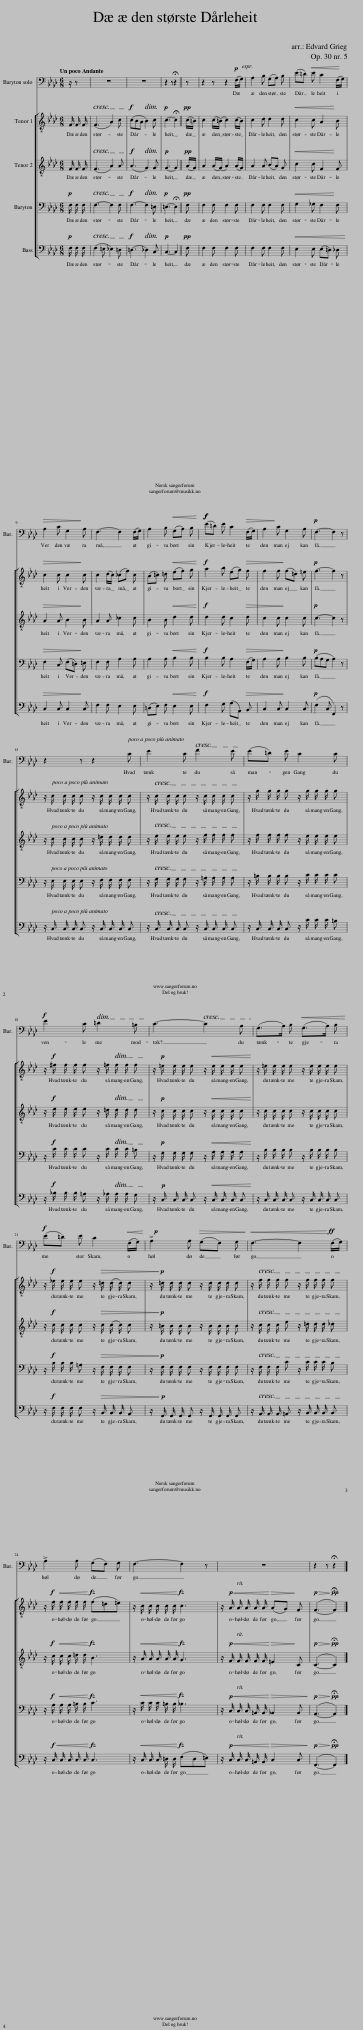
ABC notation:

X:1
%%score 1 [ 2 3 4 5 ]
L:1/8
Q:1/4=72
M:6/8
I:linebreak $
K:Ab
V:1 bass
V:2 treble-8
V:3 treble-8
V:4 bass
V:5 bass
V:1
 z/ z | z6 | z6 | z2 z !fermata!z2 || z | %5
 z2 z z2!p! (F,/G,/) | A,2 B, (G,A,) B, | (E=D)!<(! E C2 (F,/!<)!G,/) |$!>(! A,2 C G,2!>)! A, | F,3- F,2 (F,/G,/) | %10
 A,2 B,!<(! (G,A,) B,!<)! |!f!!f! (E=D) E C2!>(! (F,/G,/) | A,2!>)! C G,2 A, |!p! F,3- F,2 z |$ z2 z z2 C | %15
 E2 C F2 E | (E=D) E C2 C |$!f! E2 C =D2 =B, | C3- C2 A, | (G,>A,) B,!<(! (G,>A,) B,!<)! |$ %20
!f! (E=D) E C2!<(! (F,/G,/)!<)! | !>!A,2 A,!>(! (G,F,) G,!>)!!p! |!<(! F,3- F,2!<)!!ff! (F,/G,/) |$ !>!A,2 A, (G,F,) G, | F,3- F,2 z | %25
 z6 | z2 z !fermata!z2 |] %27
V:2
 F/ F/ F/ | (F3 A2) c |!f! (cBA B2) c |!p! c3- !fermata!c2 ||!pp! (c/=B/) | %5
 c2 (c/(=B/) c2) (c/B/) | c2 d d2 d |!<(! c2 c A2!<)! B |$!>(! c2 c c2!>)! c | c2 (d/c/) (_cf) c | %10
 (B=c) =d!<(! (ef) g!<)! |!f! a2 b (eg)!>(! f | f2 f!>)! (f=d) =e |!p! f3- f2 z |$ z/ c/ c/ c/ c z/ c/ c/ c/ c | %15
 z/ c/ c/ c/ c z/ c/ c/ c/ c | z/ g/ g/ g/ g z/ g/ g/ g/ g |$ z/!f! ^f/ f/ f/ f z/ =f/ f/ f/ f | z/!p! =e/ e/ e/ e z/!<(! e/ e/ e/ e!<)! | z/ =e/ e/ e/ e z/ e/ e/ e/ e |$ %20
 z/!f! _e/ e/ e/ e z/!>(! =d/ (d/ d/) d | z/!>)!!p! =d/ d/ d/ d z/ d/ d/ d/ d | z/ f/ f/ f/ f z/ f/ f/ f/ f |$ z/!f! f/!<(! f/ f/ f/ f/!<)! (f=d=e) | z/!<(! c/ c/ c/ c/ c/!<)! c3 | %25
 z/!p!!<(! A/ A/ A/ A/ A/!<)!!>(! (AG)!>)! F |!p!!>(! (F3-!>)!!pp! !fermata!F2) |] %27
V:3
 F/ F/ F/ | (F3 A2) A |!f! (A3 G2) G |!p! G3- G2 ||!pp! (A/G/) | %5
 A2 (A/(G/) A2) (A/G/) | A2 A (BA) G |!<(! c2 c F2!<)! F |$!>(! A2 A B2!>)! B | A2 A _c2 c | %10
 B2 B!<(! d2 d!<)! |!f! d2 d c2!>(! d | c2 c!>)! c2 c |!p! c3- c2 z |$ z/ c/ c/ c/ c z/ =d/ d/ d/ d | %15
 z/ e/ e/ e/ e z/ f/ f/ f/ f | z/ f/ f/ f/ f z/ e/ e/ e/ e |$ z/!f! e/ e/ e/ e z/ =d/ d/ d/ d | z/!p! c/ c/ c/ c z/!<(! c/ c/ c/ c!<)! | z/ c/ c/ c/ c z/ c/ c/ c/ c |$ %20
 z/!f! c/ c/ c/ c z/!>(! c/ (c/ c/) c | z/!>)!!p! =B/ B/ B/ B z/ B/ B/ B/ B | z/ c/ c/ c/ e z/ =d/ d/ d/ _d |$ z/!f! c/!<(! c/ c/ =d/ d/!<)! B3 | z/!<(! A/ A/ A/ A/ A/!<)! G3 | %25
 z/!p!!<(! F/ F/ F/ F/ F/!<)!!>(! =E2!>)! C |!p!!>(! (C3-!>)!!pp! !fermata!C2) |] %27
V:4
!p! F,/ F,/ F,/ | F,3- F,2 F, |!f! F,3- F,2 =E, |!p! =E,3- !fermata!E,2 ||!pp! F, | %5
 F,2 F, F,2 F, | F,2 F, F,2 F, |!<(! G,2 _G, F,2!<)! F, |$!>(! F,2 C, (F,=D,)!>)! =E, | F,2 F, A,2 A, | %10
 A,2 A,!<(! B,2 B,!<)! |!f! B,2 B, A,2!>(! (F,/G,/) | A,2 A,!>)! B,2 B, |!p! (B,A,G, A,2) z |$ z/ E,/ E,/ E,/ E, z/ F,/ F,/ F,/ F, | %15
 z/ G,/ G,/ G,/ G, z/ =A,/ A,/ A,/ A, | z/ =B,/ B,/ B,/ B, z/ C/ C/ C/ C |$ z/!f! C/ C/ C/ C z/ C/ C/ C/ =B, | z/!p! G,/ G,/ G,/ G, z/!<(! A,/ A,/ A,/ A,!<)! | z/ B,/ B,/ B,/ B, z/ B,/ B,/ B,/ B, |$ %20
 z/!f! B,/ B,/ B,/ =A, z/!>(! F,/ F,/ F,/ F, | z/!>)!!p! F,/ F,/ F,/ F, z/ F,/ F,/ F,/ F, | z/ F,/ F,/ F,/ C z/ C/ C/ C/ B, |$ z/!f! A,/!<(! A,/ A,/ =B,/ B,/!<)! C3 | z/!<(! C/ C/ C/ =B,/ B,/!<)! _B,3 | %25
 z/!p!!<(! C,/ C,/ C,/ =B,,/ B,,/!<)!!>(! _B,,2 B,,!>)! |!p!!>(! (A,,3-!>)!!pp! !fermata!A,,2) |] %27
V:5
!p! F,/ F,/ F,/ | (F,2 =E, _E,2) =D, |!f! (=D,3 _D,2) C, |!p! C,3- C,2 ||!pp! F, | %5
 F,2 F, F,2 F, | F,2 F, F,2 F, |!<(! E,2 E, (E,=D,) _D,!<)! |$!>(! C,2 C, C,2!>)! C, | F,2 F, E,2 E, | %10
 (=D,E,) F,!<(! E,2 E,!<)! |!f! F,2 G, (A,A,,)!>(! B,, | C,2 C,!>)! C,2 C, |!p! (F,2 C, F,,2) z |$ z/ C,/ C,/ C,/ C, z/ C,/ C,/ C,/ C, | %15
 z/ C,/ C,/ C,/ C, z/ C,/ C,/ C,/ C, | z/ C,/ C,/ C,/ C, z/ C/ C/ C/ =B, |$ z/!f! _B,/ B,/ B,/ =A, z/ _A,/ A,/ A,/ G, | z/!p! C,/ C,/ C,/ C, z/!<(! C,/ C,/ C,/ C,!<)! | z/ C,/ C,/ C,/ C, z/ C,/ C,/ C,/ C, |$ %20
 z/!f! F,/ F,/ F,/ F, z/!>(! B,,/ B,,/ B,,/ A,, | z/!>)!!p! G,,/ G,,/ G,,/ G,, z/ G,,/ G,,/ G,,/ G,, | z/ A,,/ A,,/ A,,/ =A,, z/ B,,/ B,,/ B,,/ B,, |$ z/!f!!<(! C,/ C,/ C,/ C,/ C,/!<)! C,3 | z/!<(! C,/ C,/ C,/ =D,/ D,/!<)! (F,D,=E,) | %25
 z/!p!!<(! C,/ C,/ C,/ =B,,/ B,,/!<)!!>(! C,2 C,!>)! |!p!!>(! (F,,3-!pp! !fermata!F,,2)!>)! |] %27
